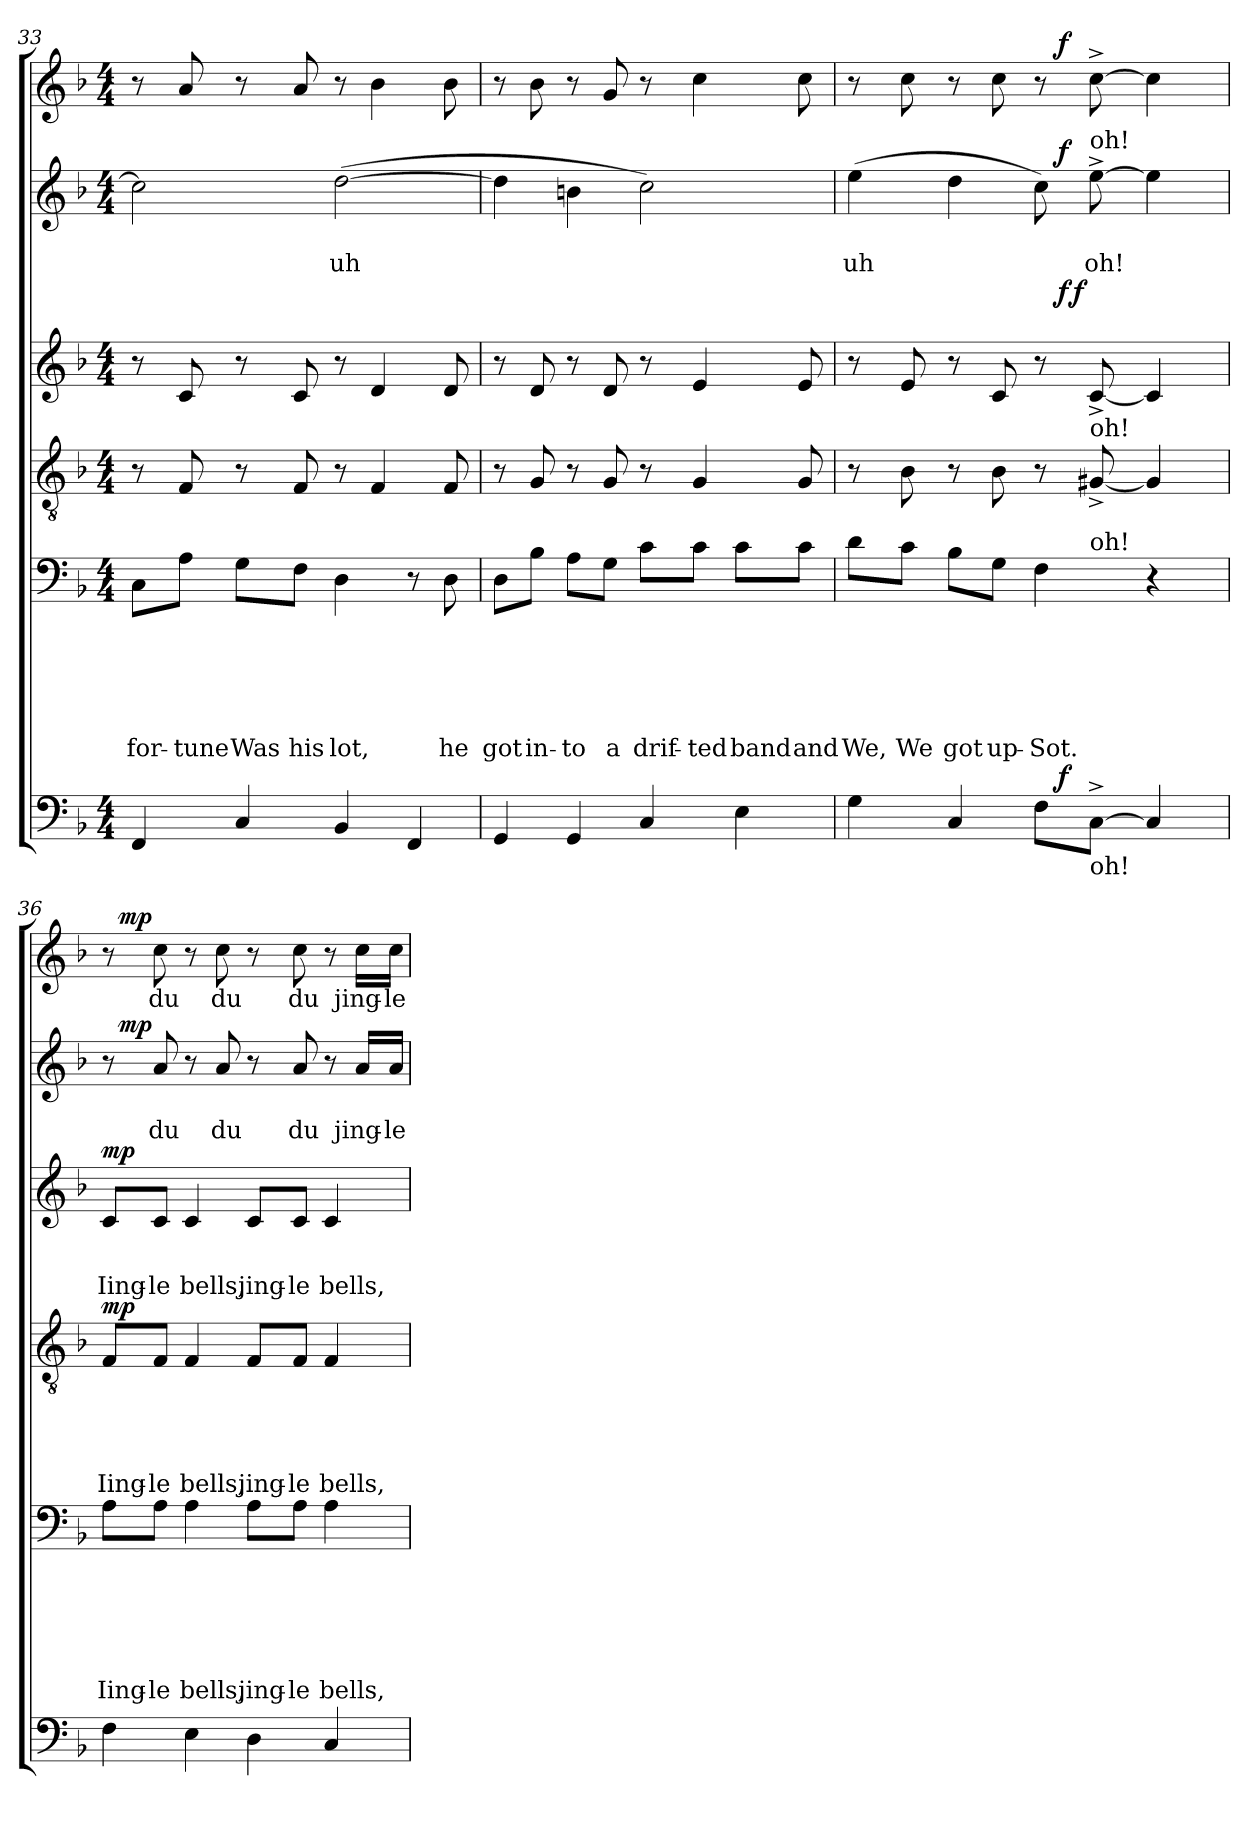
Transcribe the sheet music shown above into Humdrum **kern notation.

**kern	**dynam	**kern	**text	**text	**text	**text	**text	**text	**kern	**text	**text	**text	**text	**text	**dynam	**kern	**text	**text	**text	**dynam	**kern	**text	**text	**dynam	**kern	**text	**dynam
*part6	*part6	*part5	*part5	*part5	*part5	*part5	*part5	*part5	*part4	*part4	*part4	*part4	*part4	*part4	*part4	*part3	*part3	*part3	*part3	*part3	*part2	*part2	*part2	*part2	*part1	*part1	*part1
*staff6	*staff6	*staff5	*staff5	*staff5	*staff5	*staff5	*staff5	*staff5	*staff4	*staff4	*staff4	*staff4	*staff4	*staff4	*staff4	*staff3	*staff3	*staff3	*staff3	*staff3	*staff2	*staff2	*staff2	*staff2	*staff1	*staff1	*staff1
!!LO:PB:g=z
*clefF4	*	*clefF4	*	*	*	*	*	*	*clefGv2	*	*	*	*	*	*	*clefG2	*	*	*	*	*clefG2	*	*	*	*clefG2	*	*
*k[b-]	*	*k[b-]	*	*	*	*	*	*	*k[b-]	*	*	*	*	*	*	*k[b-]	*	*	*	*	*k[b-]	*	*	*	*k[b-]	*	*
*F:	*	*F:	*	*	*	*	*	*	*F:	*	*	*	*	*	*	*F:	*	*	*	*	*F:	*	*	*	*F:	*	*
*M4/4	*	*M4/4	*	*	*	*	*	*	*M4/4	*	*	*	*	*	*	*M4/4	*	*	*	*	*M4/4	*	*	*	*M4/4	*	*
=33	=33	=33	=33	=33	=33	=33	=33	=33	=33	=33	=33	=33	=33	=33	=33	=33	=33	=33	=33	=33	=33	=33	=33	=33	=33	=33	=33
!	!	!	!	!	!	!	!	!LO:LY:b	!	!	!	!	!	!	!	!	!	!	!	!	!	!	!	!	!	!	!
4FF/	.	8C\L	.	.	.	.	.	-for-	8r	.	.	.	.	.	.	8r	.	.	.	.	2cc\]	.	.	.	8r	.	.
!	!	!	!	!	!	!	!	!LO:LY:b	!	!	!	!	!	!	!	!	!	!	!	!	!	!	!	!	!	!	!
.	.	8A\J	.	.	.	.	.	-tune	8F/	.	.	.	.	.	.	8c/	.	.	.	.	.	.	.	.	8a/	.	.
!	!	!	!	!	!	!	!	!LO:LY:b	!	!	!	!	!	!	!	!	!	!	!	!	!	!	!	!	!	!	!
4C/	.	8G\L	.	.	.	.	.	Was	8r	.	.	.	.	.	.	8r	.	.	.	.	.	.	.	.	8r	.	.
!	!	!	!	!	!	!	!	!LO:LY:b	!	!	!	!	!	!	!	!	!	!	!	!	!	!	!	!	!	!	!
.	.	8F\J	.	.	.	.	.	his	8F/	.	.	.	.	.	.	8c/	.	.	.	.	.	.	.	.	8a/	.	.
!	!	!	!	!	!	!	!	!LO:LY:b	!	!	!	!	!	!	!	!	!	!	!	!	!	!	!LO:LY:b	!	!	!	!
4BB-/	.	4D\	.	.	.	.	.	lot,	8r	.	.	.	.	.	.	8r	.	.	.	.	(>[>2dd\	.	uh	.	8r	.	.
.	.	.	.	.	.	.	.	.	4F/	.	.	.	.	.	.	4d/	.	.	.	.	.	.	.	.	4b-\	.	.
4FF/	.	8r	.	.	.	.	.	.	.	.	.	.	.	.	.	.	.	.	.	.	.	.	.	.	.	.	.
!	!	!	!	!	!	!	!	!LO:LY:b	!	!	!	!	!	!	!	!	!	!	!	!	!	!	!	!	!	!	!
.	.	8D\	.	.	.	.	.	he	8F/	.	.	.	.	.	.	8d/	.	.	.	.	.	.	.	.	8b-\	.	.
=34	=34	=34	=34	=34	=34	=34	=34	=34	=34	=34	=34	=34	=34	=34	=34	=34	=34	=34	=34	=34	=34	=34	=34	=34	=34	=34	=34
!	!	!	!	!	!	!	!	!LO:LY:b	!	!	!	!	!	!	!	!	!	!	!	!	!	!	!	!	!	!	!
4GG/	.	8D\L	.	.	.	.	.	got	8r	.	.	.	.	.	.	8r	.	.	.	.	4dd\]	.	.	.	8r	.	.
!	!	!	!	!	!	!	!	!LO:LY:b	!	!	!	!	!	!	!	!	!	!	!	!	!	!	!	!	!	!	!
.	.	8B-\J	.	.	.	.	.	in-	8G/	.	.	.	.	.	.	8d/	.	.	.	.	.	.	.	.	8b-\	.	.
!	!	!	!	!	!	!	!	!LO:LY:b	!	!	!	!	!	!	!	!	!	!	!	!	!	!	!	!	!	!	!
4GG/	.	8A\L	.	.	.	.	.	-to	8r	.	.	.	.	.	.	8r	.	.	.	.	4bn\	.	.	.	8r	.	.
!	!	!	!	!	!	!	!	!LO:LY:b	!	!	!	!	!	!	!	!	!	!	!	!	!	!	!	!	!	!	!
.	.	8G\J	.	.	.	.	.	a	8G/	.	.	.	.	.	.	8d/	.	.	.	.	.	.	.	.	8g/	.	.
!	!	!	!	!	!	!	!	!LO:LY:b	!	!	!	!	!	!	!	!	!	!	!	!	!	!	!	!	!	!	!
4C/	.	8c\L	.	.	.	.	.	drif-	8r	.	.	.	.	.	.	8r	.	.	.	.	2cc\)	.	.	.	8r	.	.
!	!	!	!	!	!	!	!	!LO:LY:b	!	!	!	!	!	!	!	!	!	!	!	!	!	!	!	!	!	!	!
.	.	8c\J	.	.	.	.	.	-ted	4G/	.	.	.	.	.	.	4e/	.	.	.	.	.	.	.	.	4cc\	.	.
!	!	!	!	!	!	!	!	!LO:LY:b	!	!	!	!	!	!	!	!	!	!	!	!	!	!	!	!	!	!	!
4E\	.	8c\L	.	.	.	.	.	band	.	.	.	.	.	.	.	.	.	.	.	.	.	.	.	.	.	.	.
!	!	!	!	!	!	!	!	!LO:LY:b	!	!	!	!	!	!	!	!	!	!	!	!	!	!	!	!	!	!	!
.	.	8c\J	.	.	.	.	.	and	8G/	.	.	.	.	.	.	8e/	.	.	.	.	.	.	.	.	8cc\	.	.
=35	=35	=35	=35	=35	=35	=35	=35	=35	=35	=35	=35	=35	=35	=35	=35	=35	=35	=35	=35	=35	=35	=35	=35	=35	=35	=35	=35
!	!	!	!	!	!	!	!	!LO:LY:b	!	!	!	!	!	!	!	!	!	!	!	!	!	!	!LO:LY:b	!	!	!	!
*^	*	*^	*	*	*	*	*	*	*	*	*	*	*	*	*	*^	*	*	*	*	*^	*	*	*	*^	*	*
*	*	*	*	*	*	*	*	*	*	*	*	*	*	*	*	*	*	*	*^	*	*	*	*	*	*	*	*	*	*	*	*	*
4G\	2ryy	.	8d\L	2ryy	.	.	.	.	.	We,	8r	.	.	.	.	.	.	8r	2ryy	2ryy	.	.	.	.	(>4ee\	2ryy	.	uh	.	8r	2ryy	.	.
!	!	!	!	!	!	!	!	!	!	!LO:LY:b	!	!	!	!	!	!	!	!	!	!	!	!	!	!	!	!	!	!	!	!	!	!	!
.	.	.	8c\J	.	.	.	.	.	.	We	8B-\	.	.	.	.	.	.	8e/	.	.	.	.	.	.	.	.	.	.	.	8cc\	.	.	.
!	!	!	!	!	!	!	!	!	!	!LO:LY:b	!	!	!	!	!	!	!	!	!	!	!	!	!	!	!	!	!	!	!	!	!	!	!
4C/	.	.	8B-\L	.	.	.	.	.	.	got	8r	.	.	.	.	.	.	8r	.	.	.	.	.	.	4dd\	.	.	.	.	8r	.	.	.
!	!	!	!	!	!	!	!	!	!	!LO:LY:b	!	!	!	!	!	!	!	!	!	!	!	!	!	!	!	!	!	!	!	!	!	!	!
.	.	.	8G\J	.	.	.	.	.	.	up-	8B-\	.	.	.	.	.	.	8c/	.	.	.	.	.	.	.	.	.	.	.	8cc\	.	.	.
!	!	!	!	!	!	!	!	!	!	!LO:LY:b	!	!	!	!	!	!	!	!	!	!	!	!	!	!	!	!	!	!	!	!	!	!	!
8F\L	16ryy	.	4F\	8ryy	.	.	.	.	.	-Sot.	8r	.	.	.	.	.	.	8r	16ryy	16.ryy	.	.	.	.	8cc\)	16ryy	.	.	.	8r	16ryy	.	.
!	!	!LO:DY:a	!	!	!	!	!	!	!	!	!	!	!	!	!	!	!	!	!	!	!	!	!	!LO:DY:b	!	!	!	!	!LO:DY:a	!	!	!	!LO:DY:a
.	4..ryy	f	.	.	.	.	.	.	.	.	.	.	.	.	.	.	.	.	4..ryy	.	.	.	.	f	.	4..ryy	.	.	f	.	4..ryy	.	f
!	!	!	!	!	!	!	!	!	!	!	!	!	!	!	!	!	!	!	!	!	!	!	!	!LO:DY:b	!	!	!	!	!	!	!	!	!
.	.	.	.	.	.	.	.	.	.	.	.	.	.	.	.	.	.	.	.	4ryy	.	.	.	f	.	.	.	.	.	.	.	.	.
!	!	!	!	!	!	!	!	!	!	!	!	!	!	!	!	!	!	!	!	!	!	!	!	!	!LO:TX:a:t=oh!	!	!	!	!	!	!	!	!
!	!	!	!	!	!	!	!	!	!	!	!LO:TX:a:t=oh!	!	!	!	!	!	!	!	!	!	!	!	!	!	!	!	!	!	!	!	!	!	!
!	!	!	!	!LO:TX:a:t=oh!	!	!	!	!	!	!	!	!	!	!	!	!	!	!	!	!	!	!	!	!	!	!	!	!	!	!	!	!	!
!LO:TX:b:t=oh!	!	!	!	!	!	!	!	!	!	!	!	!	!	!	!	!	!	!	!	!	!	!	!	!	!	!	!	!	!	!	!	!	!
!	!	!	!	!	!	!	!	!	!	!	!	!	!	!	!	!	!	!	!	!	!	!	!	!	!	!	!	!LO:LY:b	!	!	!	!	!
[<8C^<\J	.	.	.	4.ryy	.	.	.	.	.	.	[<8G#X^</	.	.	.	.	.	.	[<8c^</	.	.	.	.	.	.	[>8ee^>\	.	.	oh!	.	[>8cc^>\	.	.	.
4C/]	.	.	4r	.	.	.	.	.	.	.	4G#/]	.	.	.	.	.	.	4c/]	.	.	.	.	.	.	4ee\]	.	.	.	.	4cc\]	.	.	.
.	.	.	.	.	.	.	.	.	.	.	.	.	.	.	.	.	.	.	.	8ryy	.	.	.	.	.	.	.	.	.	.	.	.	.
.	.	.	.	.	.	.	.	.	.	.	.	.	.	.	.	.	.	.	.	32ryy	.	.	.	.	.	.	.	.	.	.	.	.	.
!!LO:LB:g=z	!!
=36	=36	=36	=36	=36	=36	=36	=36	=36	=36	=36	=36	=36	=36	=36	=36	=36	=36	=36	=36	=36	=36	=36	=36	=36	=36	=36	=36	=36	=36	=36	=36	=36	=36
!	!	!	!	!	!	!	!	!	!	!LO:LY:b	!	!	!	!	!	!LO:LY:b	!LO:DY:a	!	!	!	!	!	!LO:LY:b	!LO:DY:a	!	!	!	!	!	!	!	!	!
*v	*v	*	*	*	*	*	*	*	*	*	*	*	*	*	*	*	*	*v	*v	*v	*	*	*	*	*	*	*	*	*	*	*	*	*
*	*	*v	*v	*	*	*	*	*	*	*	*	*	*	*	*	*	*	*	*	*	*	*	*	*	*	*	*	*	*	*
4F\	.	8A\L	.	.	.	.	.	Iing-	8F/L	.	.	.	.	Iing-	mp	8c/L	.	.	Iing-	mp	8r	32ryy	.	.	.	8r	32ryy	.	.
!	!	!	!	!	!	!	!	!	!	!	!	!	!	!	!	!	!	!	!	!	!	!	!	!	!LO:DY:a	!	!	!	!LO:DY:a
.	.	.	.	.	.	.	.	.	.	.	.	.	.	.	.	.	.	.	.	.	.	2ryy	.	.	mp	.	2ryy	.	mp
!	!	!	!	!	!	!	!	!LO:LY:b:rj	!	!	!	!	!	!LO:LY:b:rj	!	!	!	!	!LO:LY:b:rj	!	!	!	!	!LO:LY:b	!	!	!	!LO:LY:b	!
.	.	8A\J	.	.	.	.	.	-le	8F/J	.	.	.	.	-le	.	8c/J	.	.	-le	.	8a/	.	.	du	.	8cc\	.	du	.
!	!	!	!	!	!	!	!	!LO:LY:b	!	!	!	!	!	!LO:LY:b	!	!	!	!	!LO:LY:b	!	!	!	!	!	!	!	!	!	!
4E\	.	4A\	.	.	.	.	.	bells,	4F/	.	.	.	.	bells,	.	4c/	.	.	bells,	.	8r	.	.	.	.	8r	.	.	.
!	!	!	!	!	!	!	!	!	!	!	!	!	!	!	!	!	!	!	!	!	!	!	!	!LO:LY:b	!	!	!	!LO:LY:b	!
.	.	.	.	.	.	.	.	.	.	.	.	.	.	.	.	.	.	.	.	.	8a/	.	.	du	.	8cc\	.	du	.
!	!	!	!	!	!	!	!	!LO:LY:b	!	!	!	!	!	!LO:LY:b	!	!	!	!	!LO:LY:b	!	!	!	!	!	!	!	!	!	!
4D\	.	8A\L	.	.	.	.	.	jing-	8F/L	.	.	.	.	jing-	.	8c/L	.	.	jing-	.	8r	.	.	.	.	8r	.	.	.
.	.	.	.	.	.	.	.	.	.	.	.	.	.	.	.	.	.	.	.	.	.	4...ryy	.	.	.	.	4...ryy	.	.
!	!	!	!	!	!	!	!	!LO:LY:b:rj	!	!	!	!	!	!LO:LY:b:rj	!	!	!	!	!LO:LY:b:rj	!	!	!	!	!LO:LY:b	!	!	!	!LO:LY:b	!
.	.	8A\J	.	.	.	.	.	-le	8F/J	.	.	.	.	-le	.	8c/J	.	.	-le	.	8a/	.	.	du	.	8cc\	.	du	.
!	!	!	!	!	!	!	!	!LO:LY:b	!	!	!	!	!	!LO:LY:b	!	!	!	!	!LO:LY:b	!	!	!	!	!	!	!	!	!	!
4C/	.	4A\	.	.	.	.	.	bells,	4F/	.	.	.	.	bells,	.	4c/	.	.	bells,	.	8r	.	.	.	.	8r	.	.	.
!	!	!	!	!	!	!	!	!	!	!	!	!	!	!	!	!	!	!	!	!	!	!	!	!LO:LY:b	!	!	!	!LO:LY:b	!
.	.	.	.	.	.	.	.	.	.	.	.	.	.	.	.	.	.	.	.	.	16a/LL	.	.	jing-	.	16cc\LL	.	jing-	.
!	!	!	!	!	!	!	!	!	!	!	!	!	!	!	!	!	!	!	!	!	!	!	!	!LO:LY:b:rj	!	!	!	!LO:LY:b:rj	!
.	.	.	.	.	.	.	.	.	.	.	.	.	.	.	.	.	.	.	.	.	16a/JJ	.	.	-le	.	16cc\JJ	.	-le	.
*	*	*	*	*	*	*	*	*	*	*	*	*	*	*	*	*	*	*	*	*	*v	*v	*	*	*	*	*	*	*
*	*	*	*	*	*	*	*	*	*	*	*	*	*	*	*	*	*	*	*	*	*	*	*	*	*v	*v	*	*
=	=	=	=	=	=	=	=	=	=	=	=	=	=	=	=	=	=	=	=	=	=	=	=	=	=	=	=
*-	*-	*-	*-	*-	*-	*-	*-	*-	*-	*-	*-	*-	*-	*-	*-	*-	*-	*-	*-	*-	*-	*-	*-	*-	*-	*-	*-
